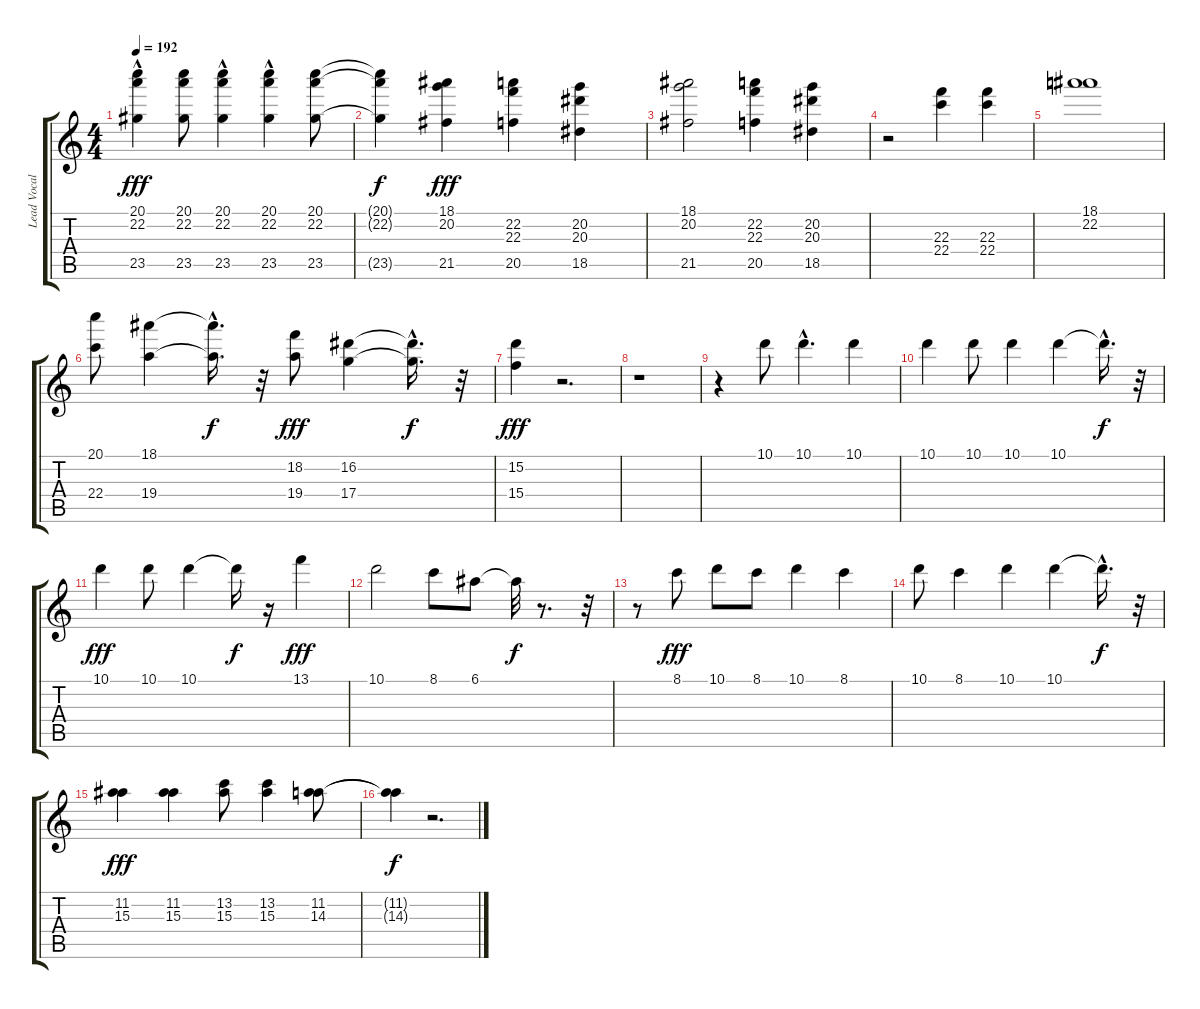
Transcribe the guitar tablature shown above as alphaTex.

\track ("Lead Vocal" "Lead Vocal") {instrument acousticguitarsteel}
\staff {score tabs}
\tuning (E4 B3 G3 D3 A2 E2) {hide}
\ts (4 4)
\tempo 192
\clef g2
\ks c
(20.1{hac} 22.2{hac} 23.5).4{dy fff} (20.1 22.2 23.5).8 (20.1{hac} 22.2{hac} 23.5).4 (20.1{hac} 22.2{hac} 23.5).4 (20.1 22.2 23.5).8 |
(20.1{t} 22.2{t} 23.5{t}).4{dy f} (18.1 20.2 21.5).4{dy fff} (22.2 22.3 20.5).4 (20.2 20.3 18.5).4 |
(18.1 20.2 21.5).2 (22.2 22.3 20.5).4 (20.2 20.3 18.5).4 |
r.2 (22.3 22.4).4 (22.3 22.4).4 |
(18.1 22.2).1 |
(20.1 22.4).8 (18.1 19.4).4 (18.1{hac t} 19.4{hac t}).16{d dy f} r.32 (18.2 19.4).8{dy fff} (16.2 17.4).4 (16.2{hac t} 17.4{hac t}).16{d dy f} r.32 |
(15.2 15.4).4{dy fff} r.2{d} |
r.1 |
r.4 10.1.8 10.1{hac}.4{d} 10.1.4 |
10.1.4 10.1.8 10.1.4 10.1.4 10.1{hac t}.16{d dy f} r.32 |
10.1.4{dy fff} 10.1.8 10.1.4 10.1{t}.16{dy f} r.16 13.1.4{dy fff} |
10.1.2 8.1.8 6.1.8 6.1{t}.32{dy f} r.8{d} r.32 |
r.8 8.1.8{dy fff} 10.1.8 8.1.8 10.1.4 8.1.4 |
10.1.8 8.1.4 10.1.4 10.1.4 10.1{hac t}.16{d dy f} r.32 |
(11.2 15.3).4{dy fff} (11.2 15.3).4 (13.2 15.3).8 (13.2 15.3).4 (11.2 14.3).8 |
(11.2{t} 14.3{t}).4{dy f} r.2{d}
